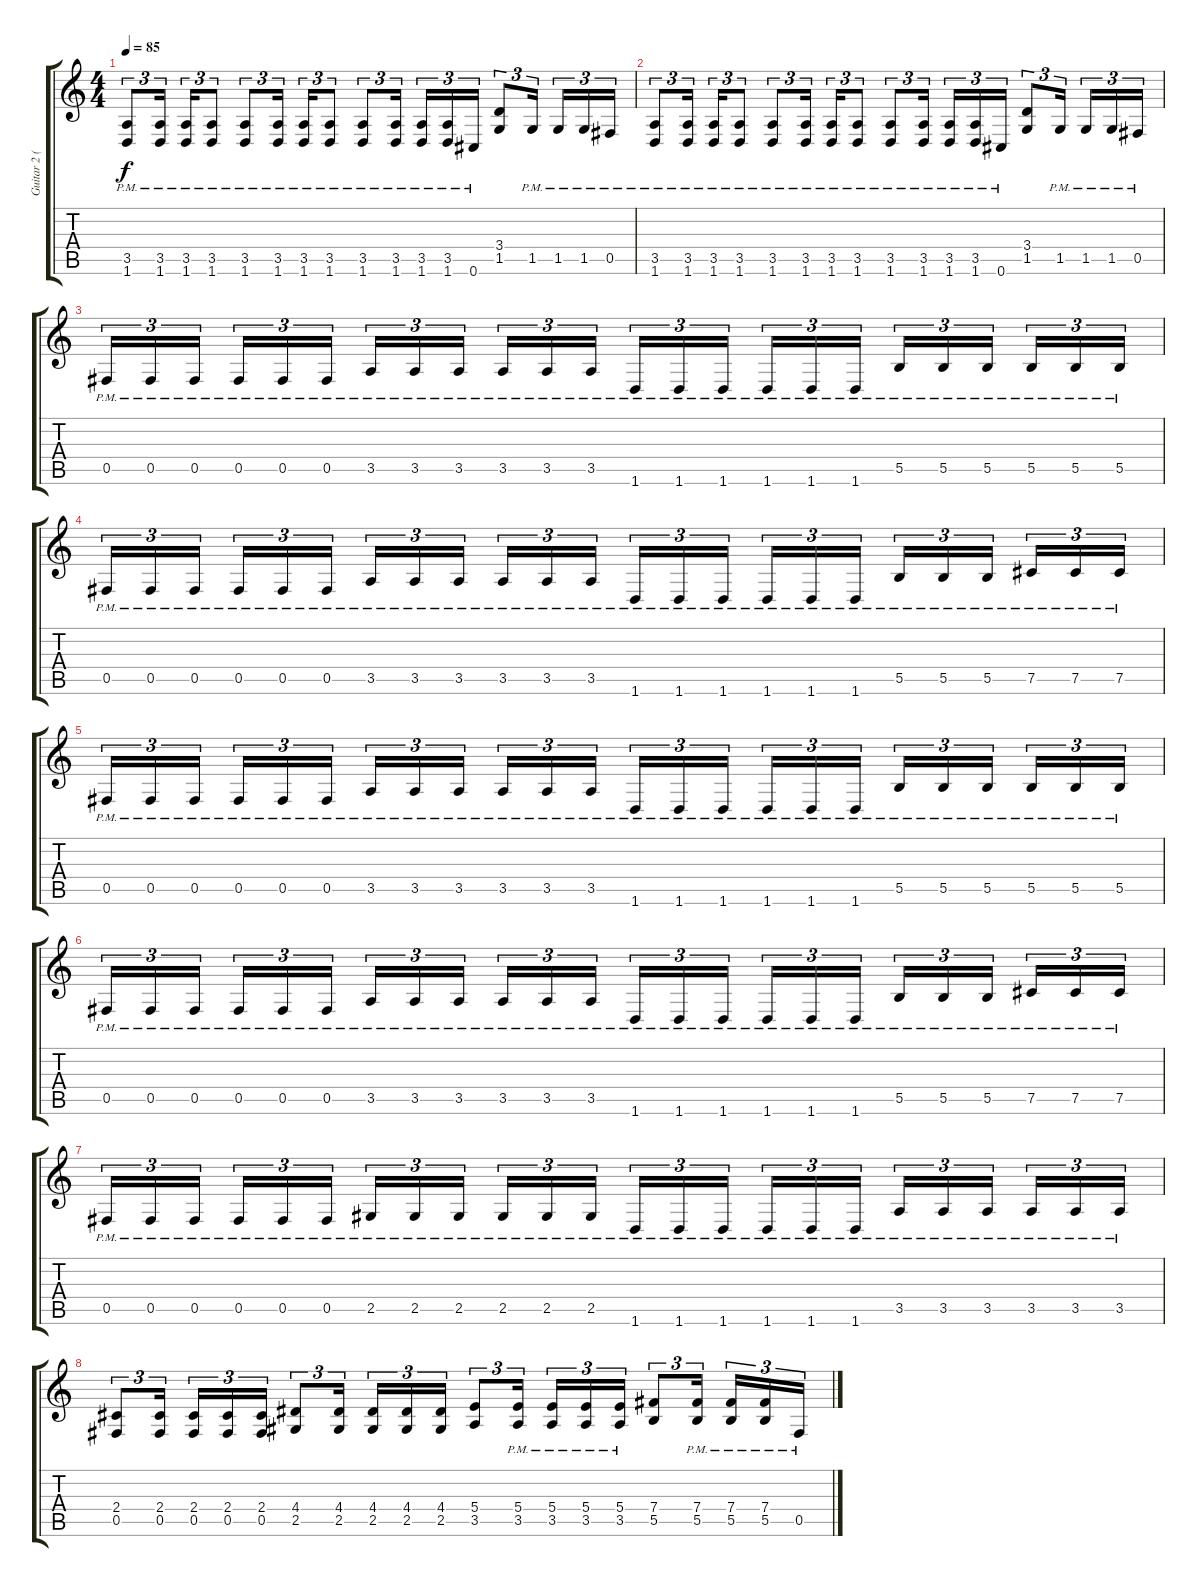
\track ("Guitar 2 (Distortion)" "Guitar 2 (") {instrument distortionguitar}
\staff {score tabs}
\tuning (Db4 Ab3 E3 B2 Gb2 Db2) {hide}
\ts (4 4)
\tempo 85
\clef g2
\ks c
(3.5{pm} 1.6{pm}).8{tu (3 2) dy f} (3.5{pm} 1.6{pm}).16{tu (3 2)} (3.5{pm} 1.6{pm}).16{tu (3 2)} (3.5{pm} 1.6{pm}).8{tu (3 2)} (3.5{pm} 1.6{pm}).8{tu (3 2)} (3.5{pm} 1.6{pm}).16{tu (3 2)} (3.5{pm} 1.6{pm}).16{tu (3 2)} (3.5{pm} 1.6{pm}).8{tu (3 2)} (3.5{pm} 1.6{pm}).8{tu (3 2)} (3.5{pm} 1.6{pm}).16{tu (3 2)} (3.5{pm} 1.6{pm}).16{tu (3 2)} (3.5{pm} 1.6{pm}).16{tu (3 2)} 0.6{pm}.16{tu (3 2)} (3.4 1.5).8{tu (3 2)} 1.5{pm}.16{tu (3 2)} 1.5{pm}.16{tu (3 2)} 1.5{pm}.16{tu (3 2)} 0.5{pm}.16{tu (3 2)} |
(3.5{pm} 1.6{pm}).8{tu (3 2)} (3.5{pm} 1.6{pm}).16{tu (3 2)} (3.5{pm} 1.6{pm}).16{tu (3 2)} (3.5{pm} 1.6{pm}).8{tu (3 2)} (3.5{pm} 1.6{pm}).8{tu (3 2)} (3.5{pm} 1.6{pm}).16{tu (3 2)} (3.5{pm} 1.6{pm}).16{tu (3 2)} (3.5{pm} 1.6{pm}).8{tu (3 2)} (3.5{pm} 1.6{pm}).8{tu (3 2)} (3.5{pm} 1.6{pm}).16{tu (3 2)} (3.5{pm} 1.6{pm}).16{tu (3 2)} (3.5{pm} 1.6{pm}).16{tu (3 2)} 0.6{pm}.16{tu (3 2)} (3.4 1.5).8{tu (3 2)} 1.5{pm}.16{tu (3 2)} 1.5{pm}.16{tu (3 2)} 1.5{pm}.16{tu (3 2)} 0.5{pm}.16{tu (3 2)} |
0.5{pm}.16{tu (3 2)} 0.5{pm}.16{tu (3 2)} 0.5{pm}.16{tu (3 2)} 0.5{pm}.16{tu (3 2)} 0.5{pm}.16{tu (3 2)} 0.5{pm}.16{tu (3 2)} 3.5{pm}.16{tu (3 2)} 3.5{pm}.16{tu (3 2)} 3.5{pm}.16{tu (3 2)} 3.5{pm}.16{tu (3 2)} 3.5{pm}.16{tu (3 2)} 3.5{pm}.16{tu (3 2)} 1.6{pm}.16{tu (3 2)} 1.6{pm}.16{tu (3 2)} 1.6{pm}.16{tu (3 2)} 1.6{pm}.16{tu (3 2)} 1.6{pm}.16{tu (3 2)} 1.6{pm}.16{tu (3 2)} 5.5{pm}.16{tu (3 2)} 5.5{pm}.16{tu (3 2)} 5.5{pm}.16{tu (3 2)} 5.5{pm}.16{tu (3 2)} 5.5{pm}.16{tu (3 2)} 5.5{pm}.16{tu (3 2)} |
0.5{pm}.16{tu (3 2)} 0.5{pm}.16{tu (3 2)} 0.5{pm}.16{tu (3 2)} 0.5{pm}.16{tu (3 2)} 0.5{pm}.16{tu (3 2)} 0.5{pm}.16{tu (3 2)} 3.5{pm}.16{tu (3 2)} 3.5{pm}.16{tu (3 2)} 3.5{pm}.16{tu (3 2)} 3.5{pm}.16{tu (3 2)} 3.5{pm}.16{tu (3 2)} 3.5{pm}.16{tu (3 2)} 1.6{pm}.16{tu (3 2)} 1.6{pm}.16{tu (3 2)} 1.6{pm}.16{tu (3 2)} 1.6{pm}.16{tu (3 2)} 1.6{pm}.16{tu (3 2)} 1.6{pm}.16{tu (3 2)} 5.5{pm}.16{tu (3 2)} 5.5{pm}.16{tu (3 2)} 5.5{pm}.16{tu (3 2)} 7.5{pm}.16{tu (3 2)} 7.5{pm}.16{tu (3 2)} 7.5{pm}.16{tu (3 2)} |
0.5{pm}.16{tu (3 2)} 0.5{pm}.16{tu (3 2)} 0.5{pm}.16{tu (3 2)} 0.5{pm}.16{tu (3 2)} 0.5{pm}.16{tu (3 2)} 0.5{pm}.16{tu (3 2)} 3.5{pm}.16{tu (3 2)} 3.5{pm}.16{tu (3 2)} 3.5{pm}.16{tu (3 2)} 3.5{pm}.16{tu (3 2)} 3.5{pm}.16{tu (3 2)} 3.5{pm}.16{tu (3 2)} 1.6{pm}.16{tu (3 2)} 1.6{pm}.16{tu (3 2)} 1.6{pm}.16{tu (3 2)} 1.6{pm}.16{tu (3 2)} 1.6{pm}.16{tu (3 2)} 1.6{pm}.16{tu (3 2)} 5.5{pm}.16{tu (3 2)} 5.5{pm}.16{tu (3 2)} 5.5{pm}.16{tu (3 2)} 5.5{pm}.16{tu (3 2)} 5.5{pm}.16{tu (3 2)} 5.5{pm}.16{tu (3 2)} |
0.5{pm}.16{tu (3 2)} 0.5{pm}.16{tu (3 2)} 0.5{pm}.16{tu (3 2)} 0.5{pm}.16{tu (3 2)} 0.5{pm}.16{tu (3 2)} 0.5{pm}.16{tu (3 2)} 3.5{pm}.16{tu (3 2)} 3.5{pm}.16{tu (3 2)} 3.5{pm}.16{tu (3 2)} 3.5{pm}.16{tu (3 2)} 3.5{pm}.16{tu (3 2)} 3.5{pm}.16{tu (3 2)} 1.6{pm}.16{tu (3 2)} 1.6{pm}.16{tu (3 2)} 1.6{pm}.16{tu (3 2)} 1.6{pm}.16{tu (3 2)} 1.6{pm}.16{tu (3 2)} 1.6{pm}.16{tu (3 2)} 5.5{pm}.16{tu (3 2)} 5.5{pm}.16{tu (3 2)} 5.5{pm}.16{tu (3 2)} 7.5{pm}.16{tu (3 2)} 7.5{pm}.16{tu (3 2)} 7.5{pm}.16{tu (3 2)} |
0.5{pm}.16{tu (3 2)} 0.5{pm}.16{tu (3 2)} 0.5{pm}.16{tu (3 2)} 0.5{pm}.16{tu (3 2)} 0.5{pm}.16{tu (3 2)} 0.5{pm}.16{tu (3 2)} 2.5{pm}.16{tu (3 2)} 2.5{pm}.16{tu (3 2)} 2.5{pm}.16{tu (3 2)} 2.5{pm}.16{tu (3 2)} 2.5{pm}.16{tu (3 2)} 2.5{pm}.16{tu (3 2)} 1.6{pm}.16{tu (3 2)} 1.6{pm}.16{tu (3 2)} 1.6{pm}.16{tu (3 2)} 1.6{pm}.16{tu (3 2)} 1.6{pm}.16{tu (3 2)} 1.6{pm}.16{tu (3 2)} 3.5{pm}.16{tu (3 2)} 3.5{pm}.16{tu (3 2)} 3.5{pm}.16{tu (3 2)} 3.5{pm}.16{tu (3 2)} 3.5{pm}.16{tu (3 2)} 3.5{pm}.16{tu (3 2)} |
(2.4 0.5).8{tu (3 2)} (2.4 0.5).16{tu (3 2)} (2.4 0.5).16{tu (3 2)} (2.4 0.5).16{tu (3 2)} (2.4 0.5).16{tu (3 2)} (4.4 2.5).8{tu (3 2)} (4.4 2.5).16{tu (3 2)} (4.4 2.5).16{tu (3 2)} (4.4 2.5).16{tu (3 2)} (4.4 2.5).16{tu (3 2)} (5.4 3.5).8{tu (3 2)} (5.4{pm} 3.5{pm}).16{tu (3 2)} (5.4{pm} 3.5{pm}).16{tu (3 2)} (5.4{pm} 3.5{pm}).16{tu (3 2)} (5.4{pm} 3.5{pm}).16{tu (3 2)} (7.4 5.5).8{tu (3 2)} (7.4{pm} 5.5{pm}).16{tu (3 2)} (7.4{pm} 5.5{pm}).16{tu (3 2)} (7.4{pm} 5.5{pm}).16{tu (3 2)} 0.5{pm}.16{tu (3 2)}
